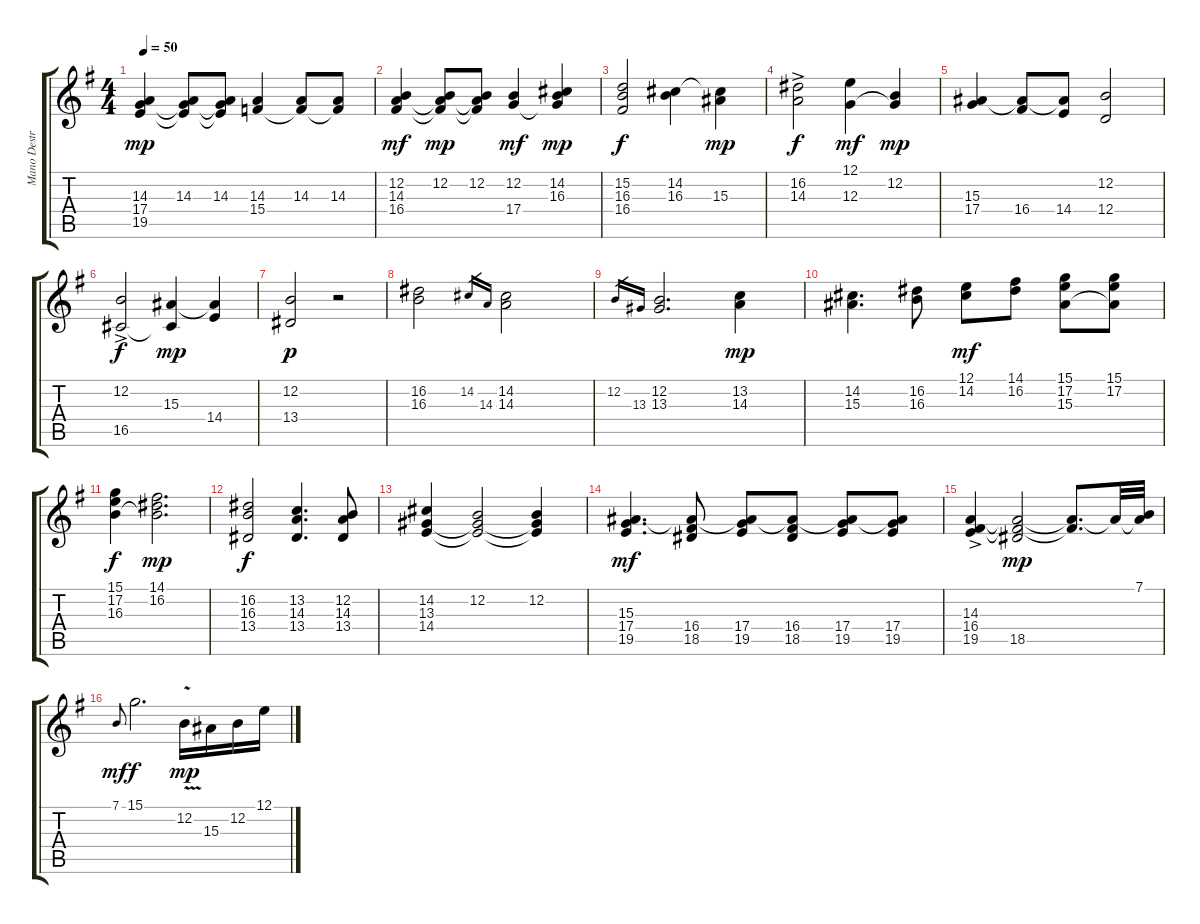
\track ("Mano Destra" "Mano Destr") {instrument acousticgrandpiano}
\staff {score tabs}
\tuning (E4 B3 G3 D3 A2 E2) {hide}
\ts (4 4)
\tempo 50
\clef g2
\ks g
(14.3 17.4 19.5).4{dy mp} (14.3 17.4{t} 19.5{t}).8 (14.3 17.4{t} 19.5{t}).8 (14.3 15.4).4 (14.3 15.4{t}).8 (14.3 15.4{t}).8 |
(12.2 14.3 16.4).4{dy mf} (12.2 14.3{t} 16.4{t}).8{dy mp} (12.2 14.3{t} 16.4{t}).8 (12.2 17.4).4{dy mf} (14.2 16.3 17.4{t}).4{dy mp} |
(15.2 16.3 16.4).2{dy f} (14.2 16.3).4 (14.2{t} 15.3).4{dy mp} |
(16.2{ac} 14.3{ac}).2{dy f} (12.1 12.3).4{dy mf} (12.2 12.3{t}).4{dy mp} |
(15.3 17.4).4 (15.3{t} 16.4).8 (15.3{t} 14.4).8 (12.2 12.4).2 |
(12.2{ac} 16.5{ac}).2{dy f} (15.3 16.5{t}).4{dy mp} (15.3{t} 14.4).4 |
(12.2 13.4).2{dy p} r.2 |
(16.2 16.3).2 14.2.16{gr} 14.3.16{gr} (14.2 14.3).2 |
12.2.16{gr} 13.3.16{gr} (12.2 13.3).2{d} (13.2 14.3).4{dy mp} |
(14.2 15.3).4{d} (16.2 16.3).8 (12.1 14.2).8{dy mf} (14.1 16.2).8 (15.1 17.2 15.3).8 (15.1 17.2 15.3{t}).8 |
(15.1 17.2 16.3).4{dy f} (14.1 16.2 16.3{t}).2{d dy mp} |
(16.2 16.3 13.4).2{dy f} (13.2 14.3 13.4).4{d} (12.2 14.3 13.4).8 |
(14.2 13.3 14.4).4 (12.2 13.3{t} 14.4{t}).2 (12.2 13.3{t} 14.4{t}).4 |
(15.3 17.4 19.5).4{d dy mf} (15.3{t} 16.4 18.5).8 (15.3{t} 17.4 19.5).8 (15.3{t} 16.4 18.5).8 (15.3{t} 17.4 19.5).8 (15.3{t} 17.4 19.5).8 |
(14.3{ac} 16.4{ac} 19.5{ac}).4 (14.3{t} 16.4{t} 18.5).2{dy mp} (14.3{t} 16.4{t}).8{d} 14.3{t}.32 (7.1 14.3{t}).32 |
7.1.8{gr onbeat dy mf} 15.1.2{d dy f} 12.2{v}.16{dy mp} 15.3.16 12.2.16 12.1.16
